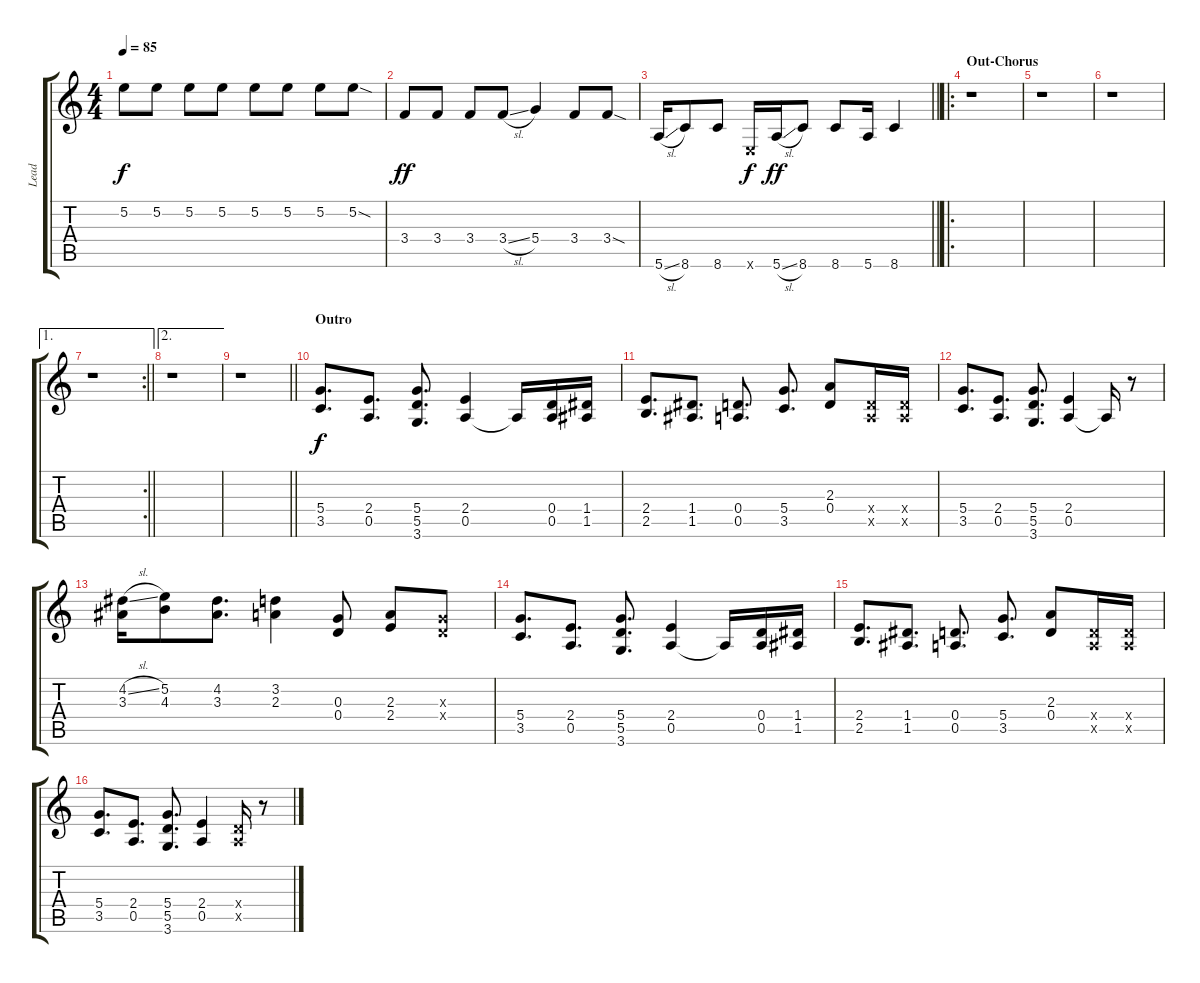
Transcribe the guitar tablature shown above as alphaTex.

\track ("Lead" "Lead") {instrument distortionguitar}
\staff {score tabs}
\tuning (E4 B3 G3 D3 A2 E2) {hide}
\ts (4 4)
\tempo 85
\clef g2
\ks c
5.2.8{dy f} 5.2.8 5.2.8 5.2.8 5.2.8 5.2.8 5.2.8 5.2{sod}.8 |
3.4.8{dy ff} 3.4.8 3.4.8 3.4{sl}.8 5.4.4 3.4.8 3.4{sod}.8 |
\barLineRight lightlight
5.6{sl}.16 8.6.8 8.6.8 0.6{x}.16{dy f} 5.6{sl}.16{dy ff} 8.6.8 8.6.8 5.6.16 8.6.4 |
\ro
\section ("" "Out-Chorus")
r.1 |
r.1 |
r.1 |
\ae 1
\rc 2
\barLineRight lightlight
r.1 |
\ae 2
r.1 |
\barLineRight lightlight
r.1 |
\section ("" "Outro")
(5.4 3.5).8{d dy f} (2.4 0.5).8{d} (5.4 5.5 3.6).8{d} (2.4 0.5).4 0.5{t}.16 (0.4 0.5).16 (1.4 1.5).16 |
(2.4 2.5).8{d} (1.4 1.5).8{d} (0.4 0.5).8{d} (5.4 3.5).8{d} (2.3 0.4).8 (0.4{x} 0.5{x}).16 (0.4{x} 0.5{x}).16 |
(5.4 3.5).8{d} (2.4 0.5).8{d} (5.4 5.5 3.6).8{d} (2.4 0.5).4 0.5{t}.16 r.8 |
(4.2{sl} 3.3).16 (5.2 4.3).8 (4.2 3.3).8{d} (3.2 2.3).4 (0.3 0.4).8 (2.3 2.4).8 (0.3{x} 0.4{x}).8 |
(5.4 3.5).8{d} (2.4 0.5).8{d} (5.4 5.5 3.6).8{d} (2.4 0.5).4 0.5{t}.16 (0.4 0.5).16 (1.4 1.5).16 |
(2.4 2.5).8{d} (1.4 1.5).8{d} (0.4 0.5).8{d} (5.4 3.5).8{d} (2.3 0.4).8 (0.4{x} 0.5{x}).16 (0.4{x} 0.5{x}).16 |
(5.4 3.5).8{d} (2.4 0.5).8{d} (5.4 5.5 3.6).8{d} (2.4 0.5).4 (0.4{x} 0.5{x}).16 r.8
